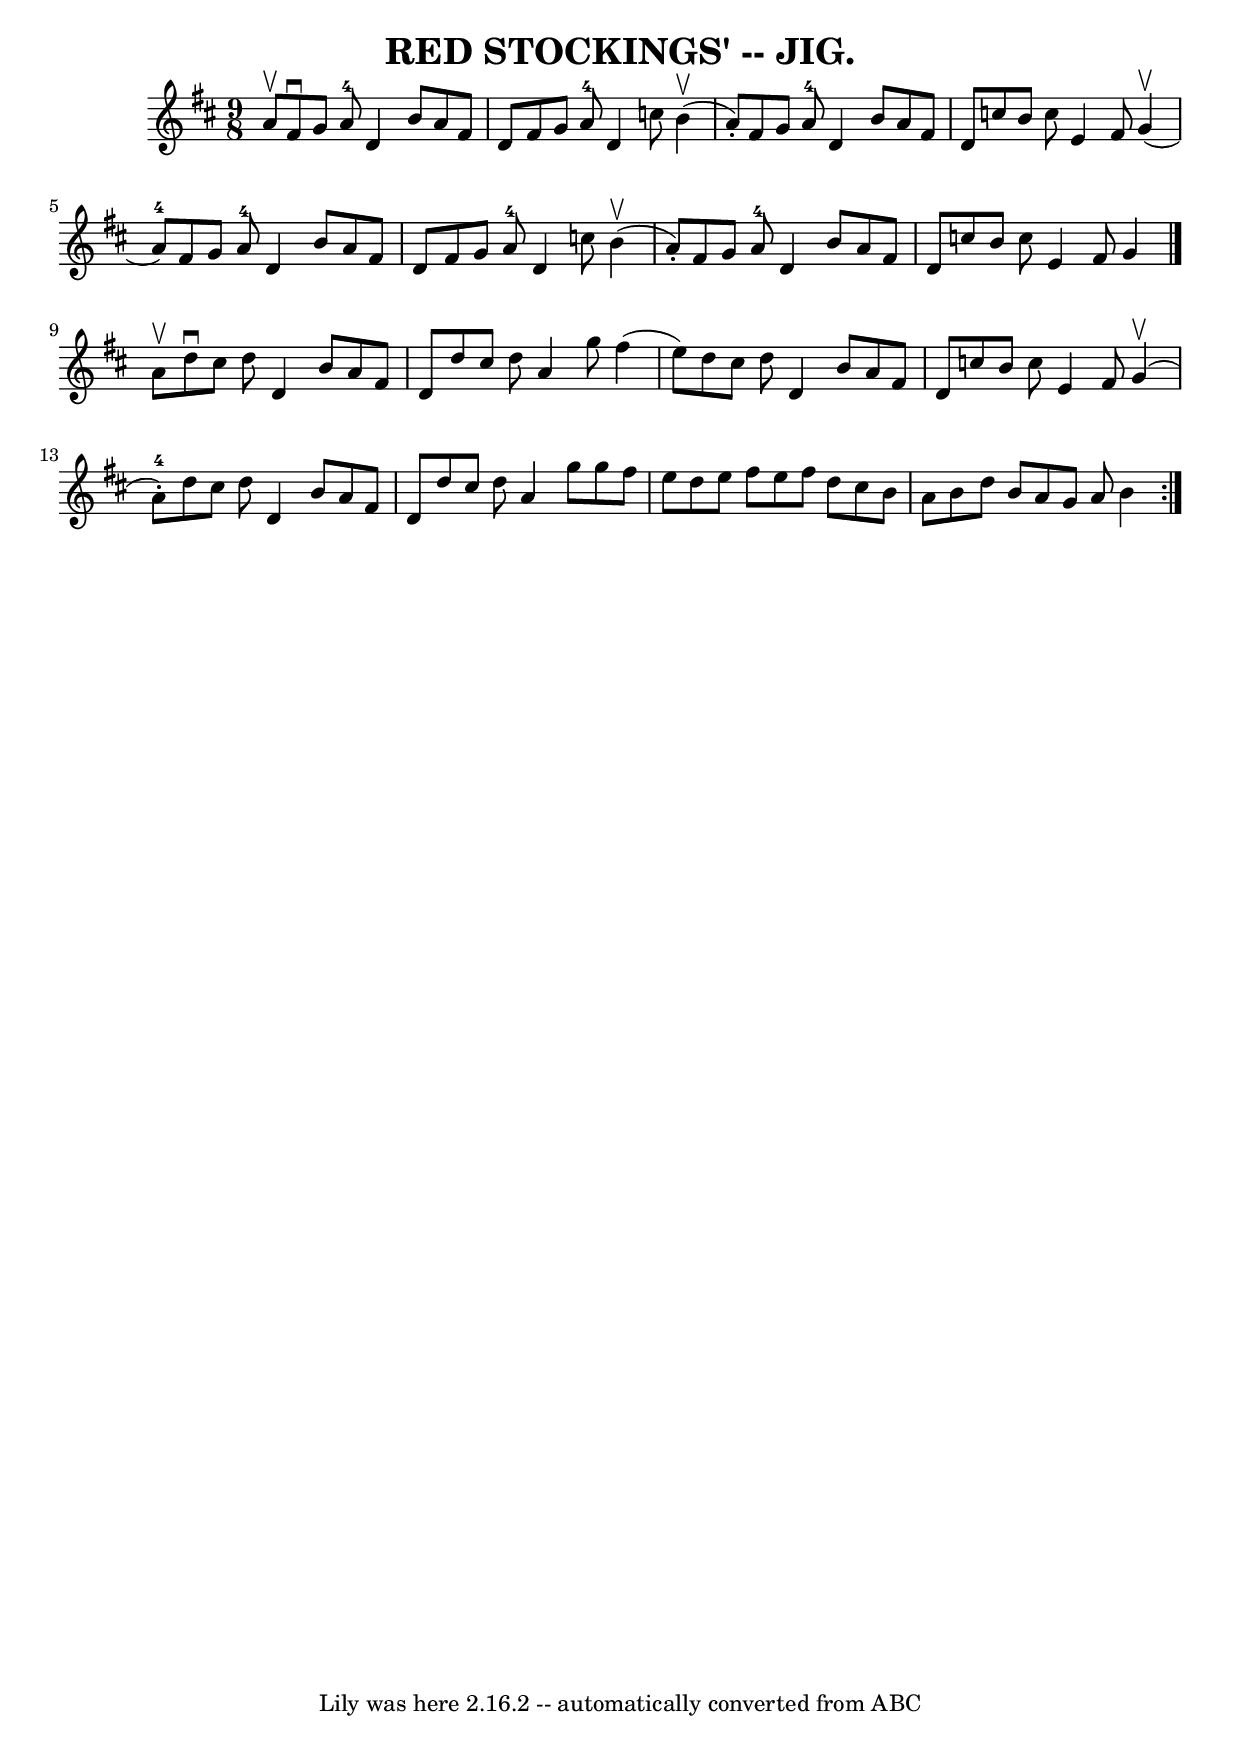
\version "2.16.2"
\include "Mammoth.ily"
\header {
  %% book = "Coles pg. 75.3"
  crossRefNumber = "11"
  footnotes = "\\\\Compare Rakes of Westmeat:h/Blast of Wind, pg 65"
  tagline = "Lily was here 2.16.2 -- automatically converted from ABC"
  title = "RED STOCKINGS' -- JIG."

}
voicedefault =  {



  \repeat volta 2 {

    \time 9/8 
    \key d \major
    a'8^\upbow |
    fis'8^\downbow g'8 a'8-4 d'4 b'8 a'8 fis'8 d'8  |
    fis'8 g'8 a'8-4   
    d'4 c''8 b'4 (^\upbow a'8-.) |
    fis'8 g'8 a'8-4   
    d'4 b'8 a'8 fis'8 d'8  |
    c''8 b'8 c''8 e'4    
    fis'8 g'4 (^\upbow a'8-4) |
    fis'8 g'8 a'8-4   
    d'4 b'8 a'8 fis'8 d'8  |
    fis'8 g'8 a'8-4 d'4    
    c''8 b'4 (^\upbow a'8-.) |
    fis'8 g'8 a'8-4 d'4    
    b'8 a'8 fis'8 d'8  |
    c''8 b'8 c''8 e'4 fis'8    
    g'4  \bar "|." a'8^\upbow |
    d''8^\downbow cis''8 d''8    
    d'4 b'8 a'8 fis'8 d'8  |
    d''8 cis''8 d''8 a'4    
    g''8 fis''4 (e''8) |
    d''8 cis''8 d''8 d'4 b'8    
    a'8 fis'8 d'8  |
    c''8 b'8 c''8 e'4 fis'8 g'4 
    (^\upbow a'8-4-.) |
    d''8 cis''8 d''8 d'4 b'8    
    a'8 fis'8 d'8  |
    d''8 cis''8 d''8 a'4 g''8 g''8   
    fis''8 e''8  |
    d''8 e''8 fis''8 e''8 fis''8 d''8    
    cis''8 b'8 a'8  |
    b'8 d''8 b'8 a'8 g'8 a'8 b'4 
    
  }   

}

\score{
  <<

    \context Staff="default"
    {
      \voicedefault 
      
    }

  >>
  \layout {
    
  }
  \midi {
  }

}
